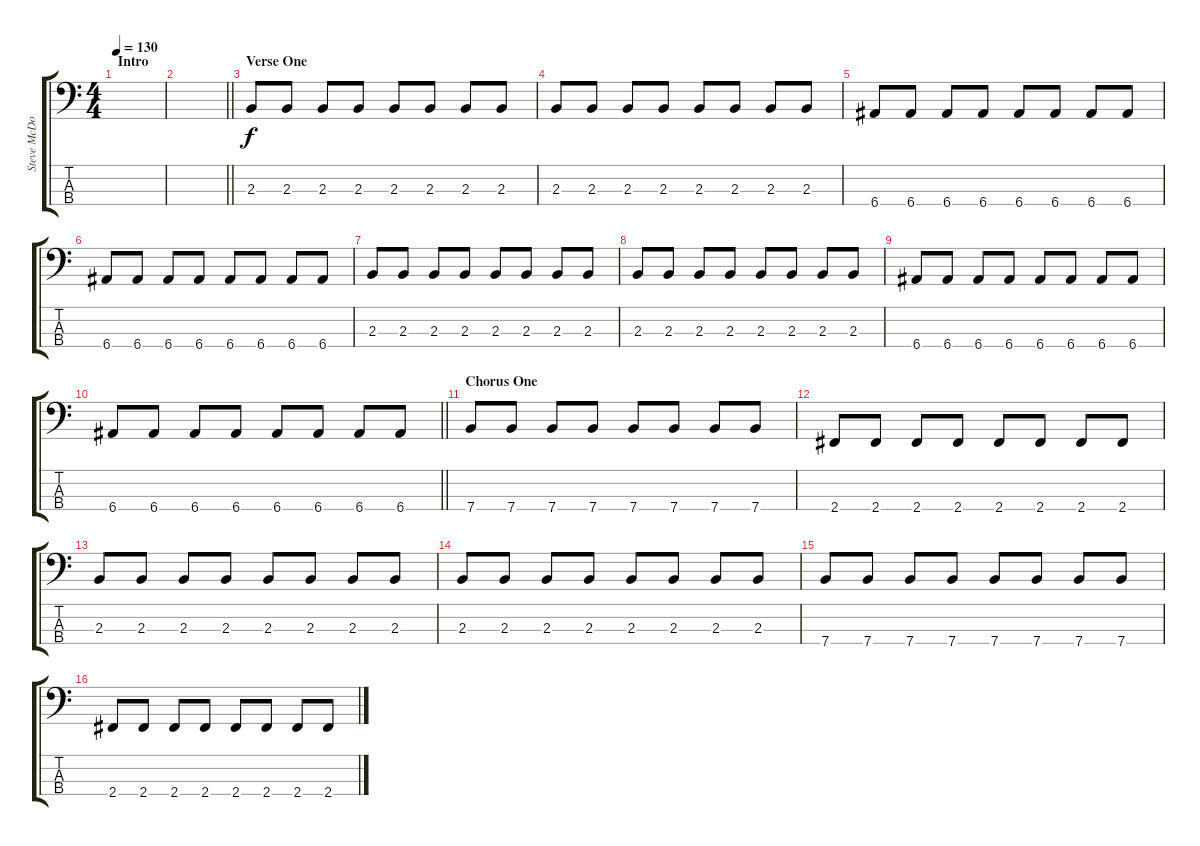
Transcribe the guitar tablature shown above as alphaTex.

\track ("Steve McDonald" "Steve McDo") {instrument electricbassfinger}
\staff {score tabs}
\tuning (G2 D2 A1 E1) {hide}
\ts (4 4)
\section ("" "Intro")
\tempo 130
\clef f4
\ks c
|
\barLineRight lightlight
|
\section ("" "Verse One")
2.3.8 2.3.8 2.3.8 2.3.8 2.3.8 2.3.8 2.3.8 2.3.8 |
2.3.8 2.3.8 2.3.8 2.3.8 2.3.8 2.3.8 2.3.8 2.3.8 |
6.4.8 6.4.8 6.4.8 6.4.8 6.4.8 6.4.8 6.4.8 6.4.8 |
6.4.8 6.4.8 6.4.8 6.4.8 6.4.8 6.4.8 6.4.8 6.4.8 |
2.3.8 2.3.8 2.3.8 2.3.8 2.3.8 2.3.8 2.3.8 2.3.8 |
2.3.8 2.3.8 2.3.8 2.3.8 2.3.8 2.3.8 2.3.8 2.3.8 |
6.4.8 6.4.8 6.4.8 6.4.8 6.4.8 6.4.8 6.4.8 6.4.8 |
\barLineRight lightlight
6.4.8 6.4.8 6.4.8 6.4.8 6.4.8 6.4.8 6.4.8 6.4.8 |
\section ("" "Chorus One")
7.4.8 7.4.8 7.4.8 7.4.8 7.4.8 7.4.8 7.4.8 7.4.8 |
2.4.8 2.4.8 2.4.8 2.4.8 2.4.8 2.4.8 2.4.8 2.4.8 |
2.3.8 2.3.8 2.3.8 2.3.8 2.3.8 2.3.8 2.3.8 2.3.8 |
2.3.8 2.3.8 2.3.8 2.3.8 2.3.8 2.3.8 2.3.8 2.3.8 |
7.4.8 7.4.8 7.4.8 7.4.8 7.4.8 7.4.8 7.4.8 7.4.8 |
2.4.8 2.4.8 2.4.8 2.4.8 2.4.8 2.4.8 2.4.8 2.4.8
